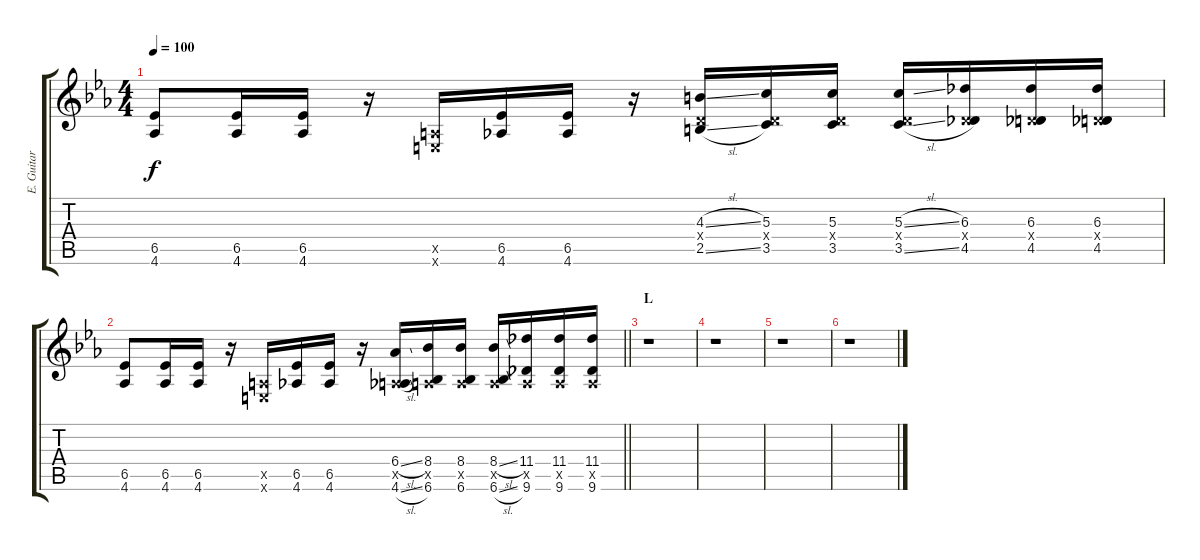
\track ("E. Guitar I" "E. Guitar ") {instrument overdrivenguitar}
\staff {score tabs}
\tuning (E4 B3 G3 D3 A2 E2) {hide}
\ts (4 4)
\tempo 100
\clef g2
\ks eb
(6.5 4.6).8{dy f} (6.5 4.6).16 (6.5 4.6).16 r.16 (0.5{x} 0.6{x}).16 (6.5 4.6).16 (6.5 4.6).16 r.16 (4.3{sl} 0.4{x} 2.5{sl}).16 (5.3 0.4{x} 3.5).16 (5.3 0.4{x} 3.5).16 (5.3{sl} 0.4{x} 3.5{sl}).16 (6.3 0.4{x} 4.5).16 (6.3 0.4{x} 4.5).16 (6.3 0.4{x} 4.5).16 |
\barLineRight lightlight
(6.5 4.6).8 (6.5 4.6).16 (6.5 4.6).16 r.16 (0.5{x} 0.6{x}).16 (6.5 4.6).16 (6.5 4.6).16 r.16 (6.4{sl} 0.5{x} 4.6{sl}).16 (8.4 0.5{x} 6.6).16 (8.4 0.5{x} 6.6).16 (8.4{sl} 0.5{x} 6.6{sl}).16 (11.4 0.5{x} 9.6).16 (11.4 0.5{x} 9.6).16 (11.4 0.5{x} 9.6).16 |
\section ("" "L")
r.1 |
r.1 |
r.1 |
r.1
